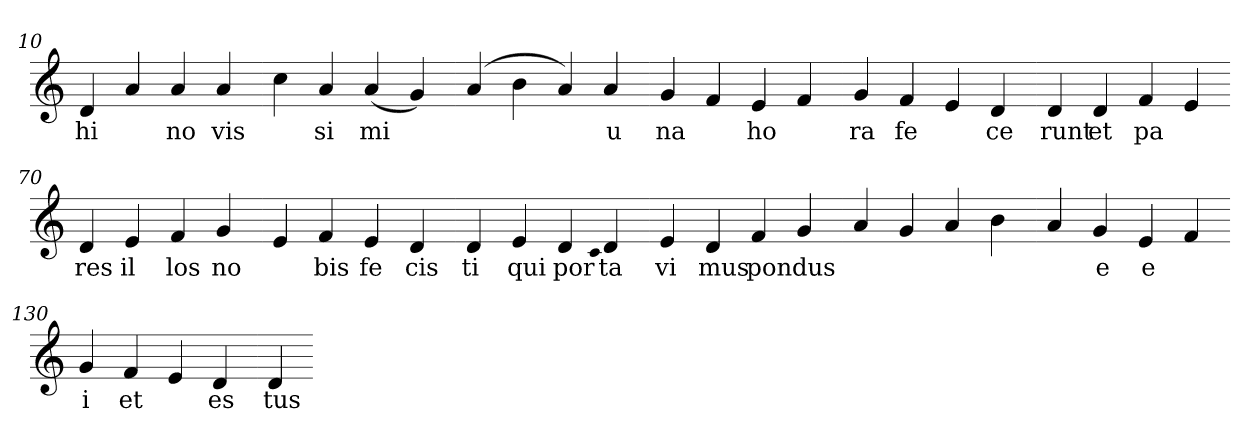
**kern	**text
*part1	*part1
*staff1	*staff1
*clefG2	*
=10.	=10.
4d	hi
4a	.
4a	no
4a	vis
=20.-	=20.-
4cc	.
4a	si
(>4a	mi
4g)	.
=30.-	=30.-
(>4a	.
4b	.
4a)	.
4a	u
=40.-	=40.-
4g	na
4f	.
4e	ho
4f	.
=50.-	=50.-
4g	ra
4f	fe
4e	.
4d	ce
=60.-	=60.-
4d	runt
4d	et
4f	pa
4e	.
=70.-	=70.-
4d	res
4e	il
4f	los
4g	no
=80.-	=80.-
4e	.
4f	bis
4e	fe
4d	cis
=90.-	=90.-
4d	ti
4e	qui
4d	por
qqc	.
4d	ta
=100.-	=100.-
4e	vi
4d	mus
4f	pon
4g	dus
=110.-	=110.-
4a	.
4g	.
4a	.
4b	.
=120.-	=120.-
4a	.
4g	e
4e	e
4f	.
=130.-	=130.-
4g	i
4f	et
4e	.
4d	es
=140.-	=140.-
4d	tus
=-	=-
*-	*-
